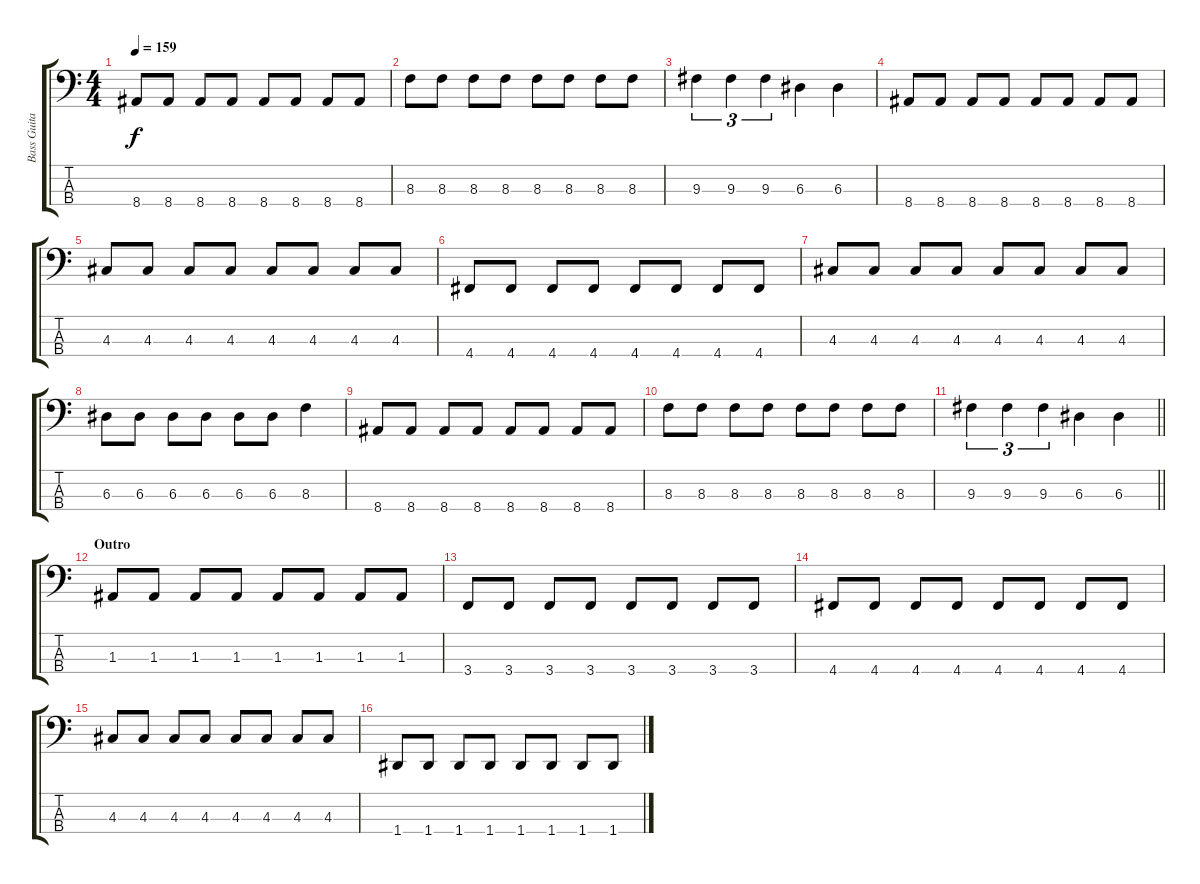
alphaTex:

\track ("Bass Guitar" "Bass Guita") {instrument electricbassfinger}
\staff {score tabs}
\tuning (G2 D2 A1 D1) {hide}
\ts (4 4)
\tempo 159
\clef f4
\ks c
8.4.8{dy f} 8.4.8 8.4.8 8.4.8 8.4.8 8.4.8 8.4.8 8.4.8 |
8.3.8 8.3.8 8.3.8 8.3.8 8.3.8 8.3.8 8.3.8 8.3.8 |
9.3.4{tu (3 2)} 9.3.4{tu (3 2)} 9.3.4{tu (3 2)} 6.3.4 6.3.4 |
8.4.8 8.4.8 8.4.8 8.4.8 8.4.8 8.4.8 8.4.8 8.4.8 |
4.3.8 4.3.8 4.3.8 4.3.8 4.3.8 4.3.8 4.3.8 4.3.8 |
4.4.8 4.4.8 4.4.8 4.4.8 4.4.8 4.4.8 4.4.8 4.4.8 |
4.3.8 4.3.8 4.3.8 4.3.8 4.3.8 4.3.8 4.3.8 4.3.8 |
6.3.8 6.3.8 6.3.8 6.3.8 6.3.8 6.3.8 8.3.4 |
8.4.8 8.4.8 8.4.8 8.4.8 8.4.8 8.4.8 8.4.8 8.4.8 |
8.3.8 8.3.8 8.3.8 8.3.8 8.3.8 8.3.8 8.3.8 8.3.8 |
\barLineRight lightlight
9.3.4{tu (3 2)} 9.3.4{tu (3 2)} 9.3.4{tu (3 2)} 6.3.4 6.3.4 |
\section ("" "Outro")
1.3.8 1.3.8 1.3.8 1.3.8 1.3.8 1.3.8 1.3.8 1.3.8 |
3.4.8 3.4.8 3.4.8 3.4.8 3.4.8 3.4.8 3.4.8 3.4.8 |
4.4.8 4.4.8 4.4.8 4.4.8 4.4.8 4.4.8 4.4.8 4.4.8 |
4.3.8 4.3.8 4.3.8 4.3.8 4.3.8 4.3.8 4.3.8 4.3.8 |
1.4.8 1.4.8 1.4.8 1.4.8 1.4.8 1.4.8 1.4.8 1.4.8
